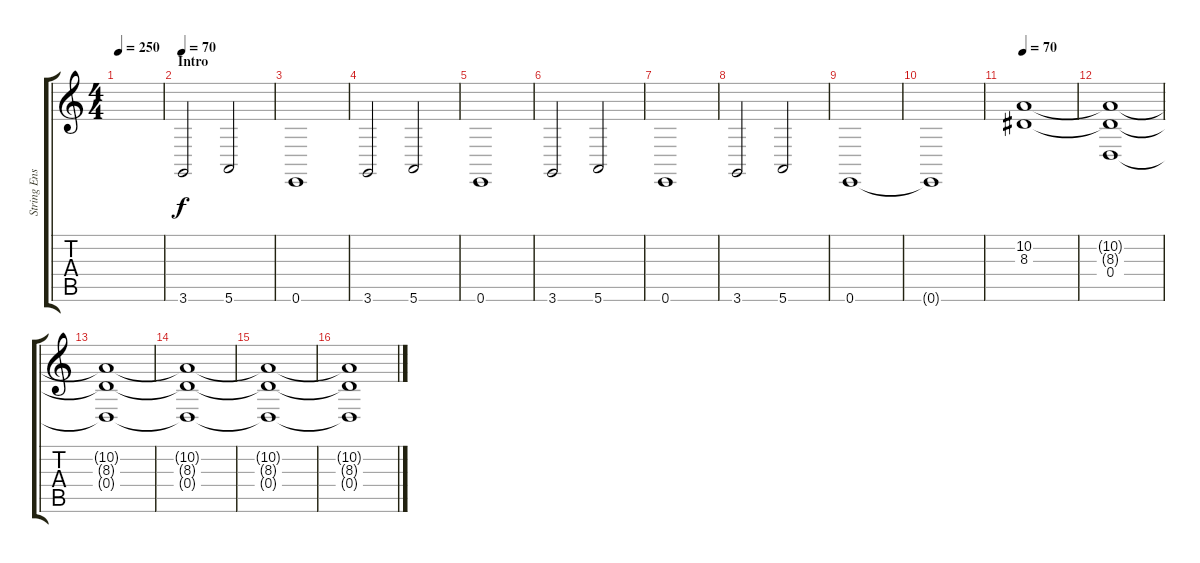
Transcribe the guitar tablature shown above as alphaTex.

\track ("String Ensemble" "String Ens") {instrument stringensemble1}
\staff {score tabs}
\tuning (E4 B3 G3 D3 A2 E2) {hide}
\ts (4 4)
\tempo 250
\clef g2
\ks c
|
\section ("" "Intro")
\tempo 70
3.6.2 5.6.2 |
0.6.1 |
3.6.2 5.6.2 |
0.6.1 |
3.6.2 5.6.2 |
0.6.1 |
3.6.2 5.6.2 |
0.6.1 |
0.6{t}.1 |
\tempo 70
(10.2 8.3).1{volume 5} |
(10.2{t} 8.3{t} 0.4).1 |
(10.2{t} 8.3{t} 0.4{t}).1 |
(10.2{t} 8.3{t} 0.4{t}).1 |
(10.2{t} 8.3{t} 0.4{t}).1 |
(10.2{t} 8.3{t} 0.4{t}).1
